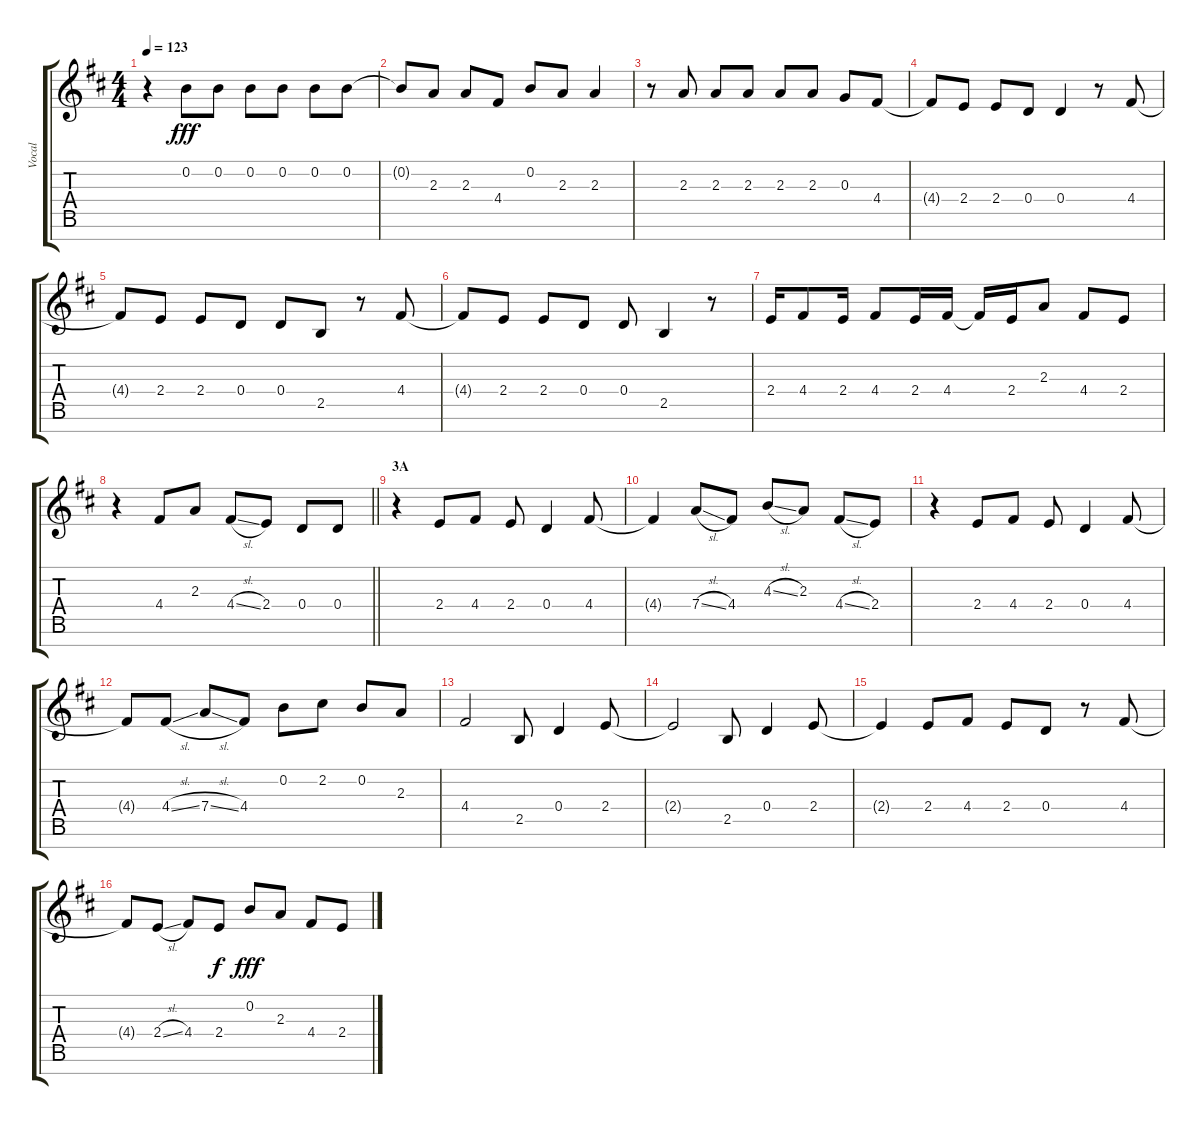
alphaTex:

\track ("Vocal" "Vocal") {instrument voiceoohs}
\staff {score tabs}
\tuning (E5 B4 G4 D4 A3 E3 B2) {hide}
\ts (4 4)
\tempo 123
\clef g2
\ks d
r.4{dy fff} 0.2.8 0.2.8 0.2.8 0.2.8 0.2.8 0.2.8 |
0.2{t}.8 2.3.8 2.3.8 4.4.8 0.2.8 2.3.8 2.3.4 |
r.8 2.3.8 2.3.8 2.3.8 2.3.8 2.3.8 0.3.8 4.4.8 |
4.4{t}.8 2.4.8 2.4.8 0.4.8 0.4.4 r.8 4.4.8 |
4.4{t}.8 2.4.8 2.4.8 0.4.8 0.4.8 2.5.8 r.8 4.4.8 |
4.4{t}.8 2.4.8 2.4.8 0.4.8 0.4.8 2.5.4 r.8 |
2.4.16 4.4.8 2.4.16 4.4.8 2.4.16 4.4.16 4.4{t}.16 2.4.16 2.3.8 4.4.8 2.4.8 |
\barLineRight lightlight
r.4 4.4.8 2.3.8 4.4{sl}.8 2.4.8 0.4.8 0.4.8 |
\section ("" "3A")
r.4 2.4.8 4.4.8 2.4.8 0.4.4 4.4.8 |
4.4{t}.4 7.4{sl}.8 4.4.8 4.3{sl}.8 2.3.8 4.4{sl}.8 2.4.8 |
r.4 2.4.8 4.4.8 2.4.8 0.4.4 4.4.8 |
4.4{t}.8 4.4{sl}.8 7.4{sl}.8 4.4.8 0.2.8 2.2.8 0.2.8 2.3.8 |
4.4.2 2.5.8 0.4.4 2.4.8 |
2.4{t}.2 2.5.8 0.4.4 2.4.8 |
2.4{t}.4 2.4.8 4.4.8 2.4.8 0.4.8 r.8 4.4.8 |
4.4{t}.8 2.4{sl}.8 4.4.8 2.4.8{dy f} 0.2.8{dy fff} 2.3.8 4.4.8 2.4.8
